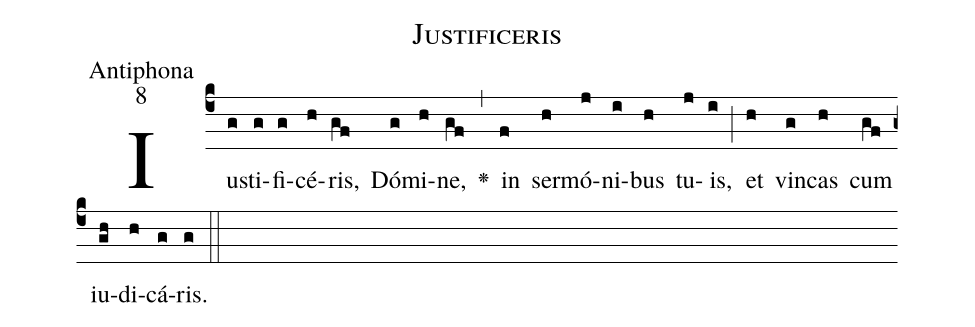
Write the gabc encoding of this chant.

name:Justificeris;
office-part:Antiphona;
mode:8;
%%
(c4) Iu(g)sti(g)fi(g)cé(h)ris,(gf) Dó(g)mi(h)ne,(gf) <v>\greheightstar</v>(,) in(f) ser(h)mó(j)ni(i)bus(h) tu(j)is,(i) (;) et(h) vin(g)cas(h) cum(gf) iu(gh)di(h)cá(g)ris.(g) (::)
